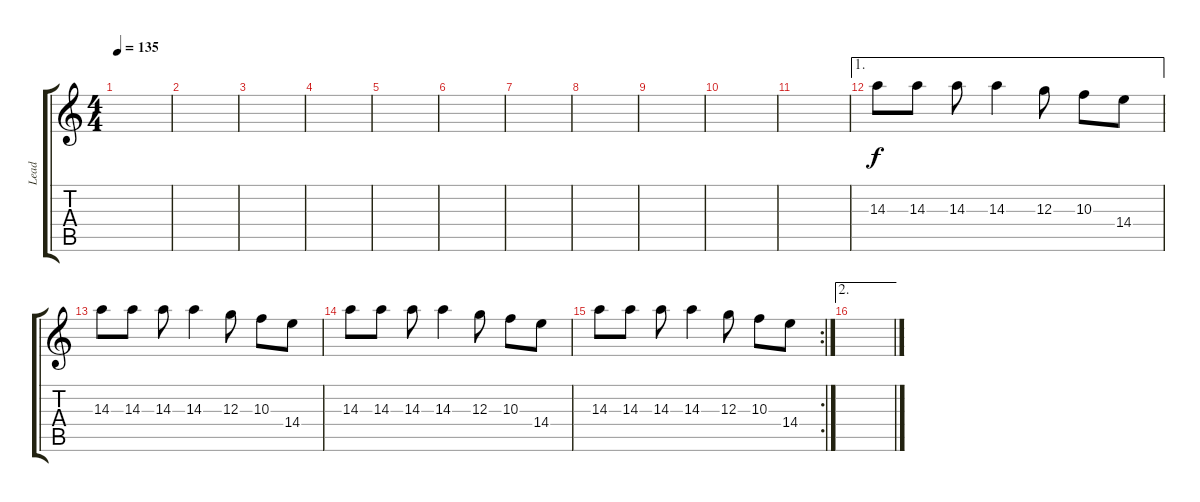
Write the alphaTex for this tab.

\track ("Lead" "Lead") {instrument overdrivenguitar}
\staff {score tabs}
\tuning (E4 B3 G3 D3 A2 E2) {hide}
\ts (4 4)
\tempo 135
\clef g2
\ks c
|
|
|
|
|
|
|
|
|
|
|
\ae 1
14.3.8{volume 5 instrument overdrivenguitar} 14.3.8 14.3.8 14.3.4 12.3.8 10.3.8 14.4.8 |
14.3.8 14.3.8 14.3.8 14.3.4 12.3.8 10.3.8 14.4.8 |
14.3.8 14.3.8 14.3.8 14.3.4 12.3.8 10.3.8 14.4.8 |
\rc 2
14.3.8 14.3.8 14.3.8 14.3.4 12.3.8 10.3.8 14.4.8 |
\ae 2
